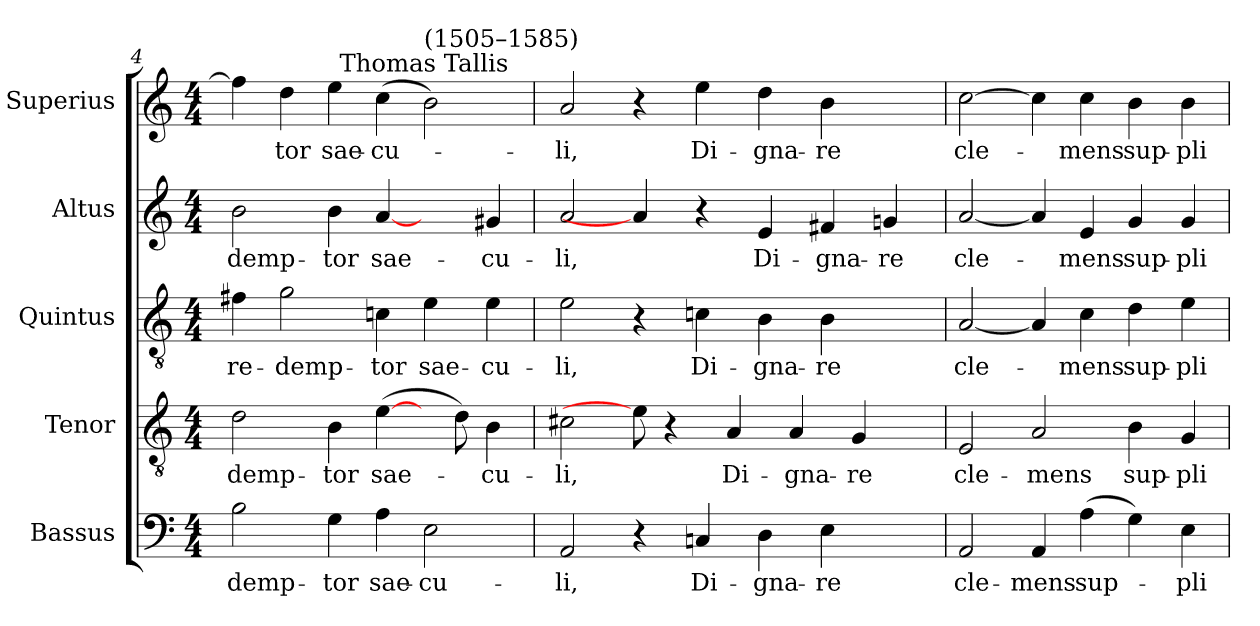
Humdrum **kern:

**kern	**text	**kern	**text	**kern	**text	**kern	**text	**kern	**text
*part5	*part5	*part4	*part4	*part3	*part3	*part2	*part2	*part1	*part1
*staff5	*staff5	*staff4	*staff4	*staff3	*staff3	*staff2	*staff2	*staff1	*staff1
*I"Bassus	*	*I"Tenor	*	*I"Quintus	*	*I"Altus	*	*I"Superius	*
*I'B.	*	*I'T.	*	*I'Q.	*	*I'A.	*	*I'S.	*
*clefF4	*	*clefGv2	*	*clefGv2	*	*clefG2	*	*clefG2	*
*	*	*ITrd7c12	*	*ITrd7c12	*	*	*	*	*
*k[]	*	*k[]	*	*k[]	*	*k[]	*	*k[]	*
*C:	*	*C:	*	*C:	*	*C:	*	*C:	*
*M4/4	*	*M4/4	*	*M4/4	*	*M4/4	*	*M4/4	*
=4	=4	=4	=4	=4	=4	=4	=4	=4	=4
!	!LO:LY:b:color=#000000	!	!	!	!	!	!	!	!
!	!	!	!LO:LY:b:color=#000000	!	!	!	!	!	!
!	!	!	!	!	!LO:LY:b:color=#000000	!	!	!	!
!	!	!	!	!	!	!	!LO:LY:b:color=#000000	!	!
2Bi\	-demp-	2Di\	-demp-	4F#Xi\	re-	2bi\	-demp-	4ff#i\]	.
!	!	!	!	!	!LO:LY:b:color=#000000	!	!	!	!
!	!	!	!	!	!	!	!	!	!LO:LY:b:color=#000000
.	.	.	.	2Gi\	-demp-	.	.	4ddi\	-tor
!	!LO:LY:b:color=#000000	!	!	!	!	!	!	!	!
!	!	!	!LO:LY:b:color=#000000	!	!	!	!	!	!
!	!	!	!	!	!	!	!LO:LY:b:color=#000000	!	!
!	!	!	!	!	!	!	!	!	!LO:LY:b:color=#000000
4Gi\	-tor	4BBi\	-tor	.	.	4bi\	-tor	4eei\	sae-
!	!LO:LY:b:color=#000000	!	!	!	!	!	!	!	!
!	!	!	!LO:LY:b:color=#000000	!	!	!	!	!	!
!	!	!	!	!	!LO:LY:b:color=#000000	!	!	!	!
!	!	!	!	!	!	!	!LO:LY:b:color=#000000	!	!
!	!	!	!	!	!	!	!	!	!LO:LY:b:color=#000000
4Ai\	sae-	([4Ei\	sae-	4Cni\	-tor	[4ai/	sae-	(4cci\	-cu-
!	!LO:LY:b:color=#000000	!	!	!	!	!	!	!	!
!	!	!	!	!	!	!	!	!LO:TX:a:cj:t=Thomas Tallis	!
!	!	!	!	!	!	!	!	!LO:TX:t=(1505–1585)	!
!	!	!	!	!	!LO:LY:b:color=#000000	!	!	!	!
2Ei\	-cu-	8ryy	.	4Ei\	sae-	4ryy	.	2bi\)	.
.	.	8Di\)	.	.	.	.	.	.	.
!	!	!	!LO:LY:b:color=#000000	!	!	!	!	!	!
!	!	!	!	!	!LO:LY:b:color=#000000	!	!	!	!
!	!	!	!	!	!	!	!LO:LY:b:color=#000000	!	!
.	.	4BBi\	-cu-	4Ei\	-cu-	4g#Xi/	-cu-	.	.
=5	=5	=5	=5	=5	=5	=5	=5	=5	=5
!	!LO:LY:b:color=#000000	!	!	!	!	!	!	!	!
!	!	!	!LO:LY:b:color=#000000	!	!	!	!	!	!
!	!	!	!	!	!LO:LY:b:color=#000000	!	!	!	!
!	!	!	!	!	!	!	!LO:LY:b:color=#000000	!	!
!	!	!	!	!	!	!	!	!	!LO:LY:b:color=#000000
2AAi/	-li,	2C#Xi\	-li,	2Ei\	-li,	2ai/	-li,	2ai/	-li,
4r	.	8Ei\]	.	4r	.	4ai/]	.	4r	.
.	.	4r	.	.	.	.	.	.	.
!	!LO:LY:b:color=#000000	!	!	!	!	!	!	!	!
!	!	!	!	!	!LO:LY:b:color=#000000	!	!	!	!
!	!	!	!	!	!	!	!	!	!LO:LY:b:color=#000000
4Cni/	Di-	.	.	4Cni\	Di-	4r	.	4eei\	Di-
!	!	!	!LO:LY:b:color=#000000	!	!	!	!	!	!
.	.	4AAi/	Di-	.	.	.	.	.	.
!	!LO:LY:b:color=#000000	!	!	!	!	!	!	!	!
!	!	!	!	!	!LO:LY:b:color=#000000	!	!	!	!
!	!	!	!	!	!	!	!LO:LY:b:color=#000000	!	!
!	!	!	!	!	!	!	!	!	!LO:LY:b:color=#000000
4Di\	-gna-	.	.	4BBi\	-gna-	4ei/	Di-	4ddi\	-gna-
!	!	!	!LO:LY:b:color=#000000	!	!	!	!	!	!
.	.	4AAi/	-gna-	.	.	.	.	.	.
!	!LO:LY:b:color=#000000	!	!	!	!	!	!	!	!
!	!	!	!	!	!LO:LY:b:color=#000000	!	!	!	!
!	!	!	!	!	!	!	!LO:LY:b:color=#000000	!	!
!	!	!	!	!	!	!	!	!	!LO:LY:b:color=#000000
4Ei\	-re	.	.	4BBi\	-re	4f#Xi/	-gna-	4bi\	-re
!	!	!	!LO:LY:b:color=#000000	!	!	!	!	!	!
.	.	4GGi/	-re	.	.	.	.	.	.
!	!	!	!	!	!	!	!LO:LY:b:color=#000000	!	!
4ryy	.	.	.	4ryy	.	4gni/	-re	4ryy	.
.	.	8ryy	.	.	.	.	.	.	.
!!LO:LB:g=z
=6	=6	=6	=6	=6	=6	=6	=6	=6	=6
!	!LO:LY:b:color=#000000	!	!	!	!	!	!	!	!
!	!	!	!LO:LY:b:color=#000000	!	!	!	!	!	!
!	!	!	!	!	!LO:LY:b:color=#000000	!	!	!	!
!	!	!	!	!	!	!	!LO:LY:b:color=#000000	!	!
!	!	!	!	!	!	!	!	!	!LO:LY:b:color=#000000
2AAi/	cle-	2EEi/	cle-	[<2AAi/	cle-	[<2ai/	cle-	[>2cci\	cle-
!	!LO:LY:b:color=#000000	!	!	!	!	!	!	!	!
!	!	!	!LO:LY:b:color=#000000	!	!	!	!	!	!
4AAi/	-mens	2AAi/	-mens	4AAi/]	.	4ai/]	.	4cci\]	.
!	!LO:LY:b:color=#000000	!	!	!	!	!	!	!	!
!	!	!	!	!	!LO:LY:b:color=#000000	!	!	!	!
!	!	!	!	!	!	!	!LO:LY:b:color=#000000	!	!
!	!	!	!	!	!	!	!	!	!LO:LY:b:color=#000000
(4Ai\	sup-	.	.	4Ci\	-mens	4ei/	-mens	4cci\	-mens
!	!	!	!LO:LY:b:color=#000000	!	!	!	!	!	!
!	!	!	!	!	!LO:LY:b:color=#000000	!	!	!	!
!	!	!	!	!	!	!	!LO:LY:b:color=#000000	!	!
!	!	!	!	!	!	!	!	!	!LO:LY:b:color=#000000
4Gi\)	.	4BBi\	sup-	4Di\	sup-	4gi/	sup-	4bi\	sup-
!	!LO:LY:b:color=#000000	!	!	!	!	!	!	!	!
!	!	!	!LO:LY:b:color=#000000	!	!	!	!	!	!
!	!	!	!	!	!LO:LY:b:color=#000000	!	!	!	!
!	!	!	!	!	!	!	!LO:LY:b:color=#000000	!	!
!	!	!	!	!	!	!	!	!	!LO:LY:b:color=#000000
4Ei\	-pli-	4GGi/	-pli-	4Ei\	-pli-	4gi/	-pli-	4bi\	-pli-
=	=	=	=	=	=	=	=	=	=
*-	*-	*-	*-	*-	*-	*-	*-	*-	*-
